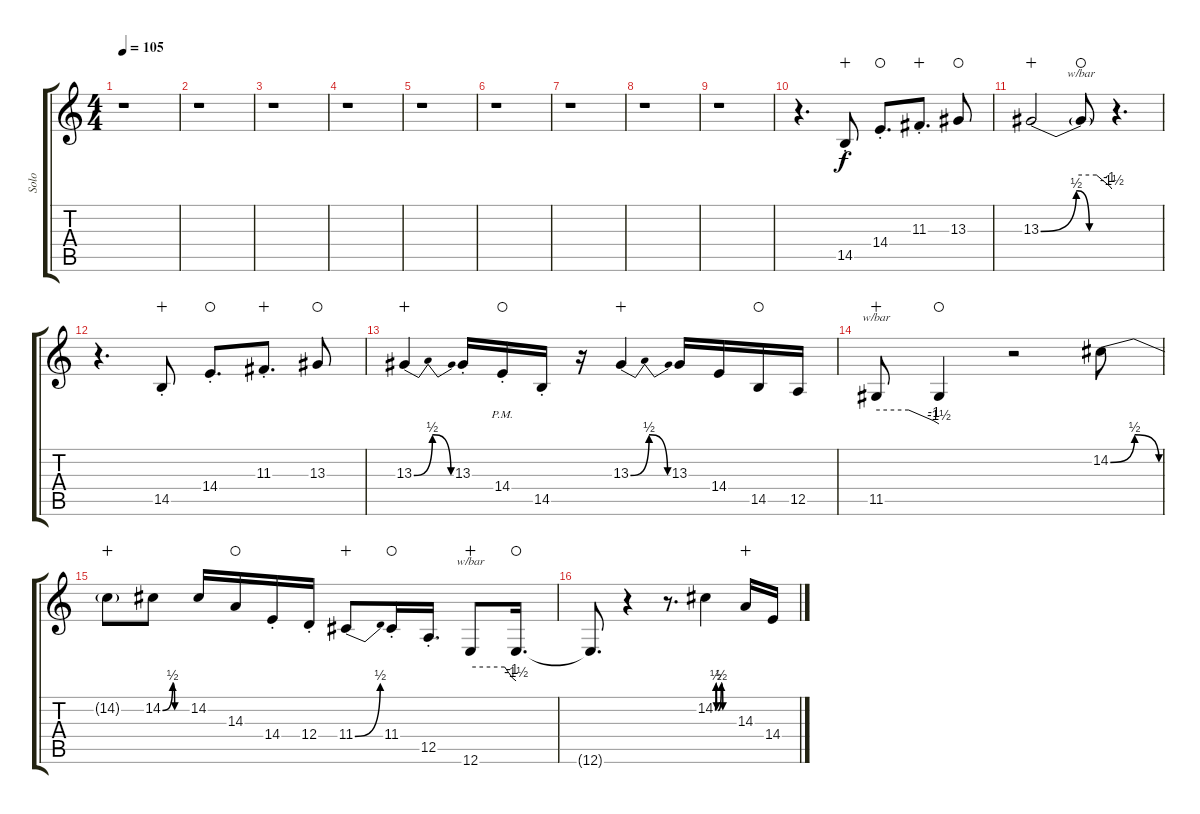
\track ("Solo" "Solo") {instrument lead2sawtooth}
\staff {score tabs}
\tuning (E4 B3 G3 D3 A2 E2) {hide}
\ts (4 4)
\tempo 105
\clef g2
\ks c
r.1{dy f} |
r.1 |
r.1 |
r.1 |
r.1 |
r.1 |
r.1 |
r.1 |
r.1 |
r.4{d} 14.5{st}.8{wahc} 14.4{st}.8{d waho} 11.3{st}.8{d wahc} 13.3.8{waho} |
13.3{be (custom 0 0 30 2 41 0 60 0)}.2{wahc} 13.3{t}.8{tbe (custom default 0 0 30 0 55 -4 60 -6) waho} r.4{d} |
r.4{d} 14.5{st}.8{wahc} 14.4{st}.8{d waho} 11.3{st}.8{d wahc} 13.3.8{waho} |
13.3{be (bendrelease 0 0 30 2 30 2 60 0)}.4{wahc} 13.3{st}.16 14.4{pm st}.16{waho} 14.5{st}.16 r.16 13.3{be (bendrelease 0 0 30 2 30 2 60 0)}.4{wahc} 13.3.16 14.4.16 14.5.16{waho} 12.5.16 |
11.5.8{tbe (custom default 0 0 31 0 55 -4 60 -6) wahc} 11.5{t}.4{waho} r.2 14.2{be (bendrelease 0 0 45 2 45 2 60 0)}.8 |
14.2{t}.8{wahc} 14.2{be (custom 0 0 25 2 30 0 60 0)}.8 14.2.16 14.3.16{waho} 14.4{st}.16 12.4{st}.16 11.4{be (bend 0 0 60 2)}.8{wahc} 11.4{st}.16{waho} 12.5{st}.16{d} 12.6.8{tbe (custom default 0 0 45 0 55 -4 60 -6) wahc} 12.6{t}.16{d waho} |
12.6{t}.8{d} r.4 r.8{d} 14.2{be (custom 0 0 3 2 5 0 10 0 20 2 25 0 60 0)}.4 14.3.16{wahc} 14.4.16
